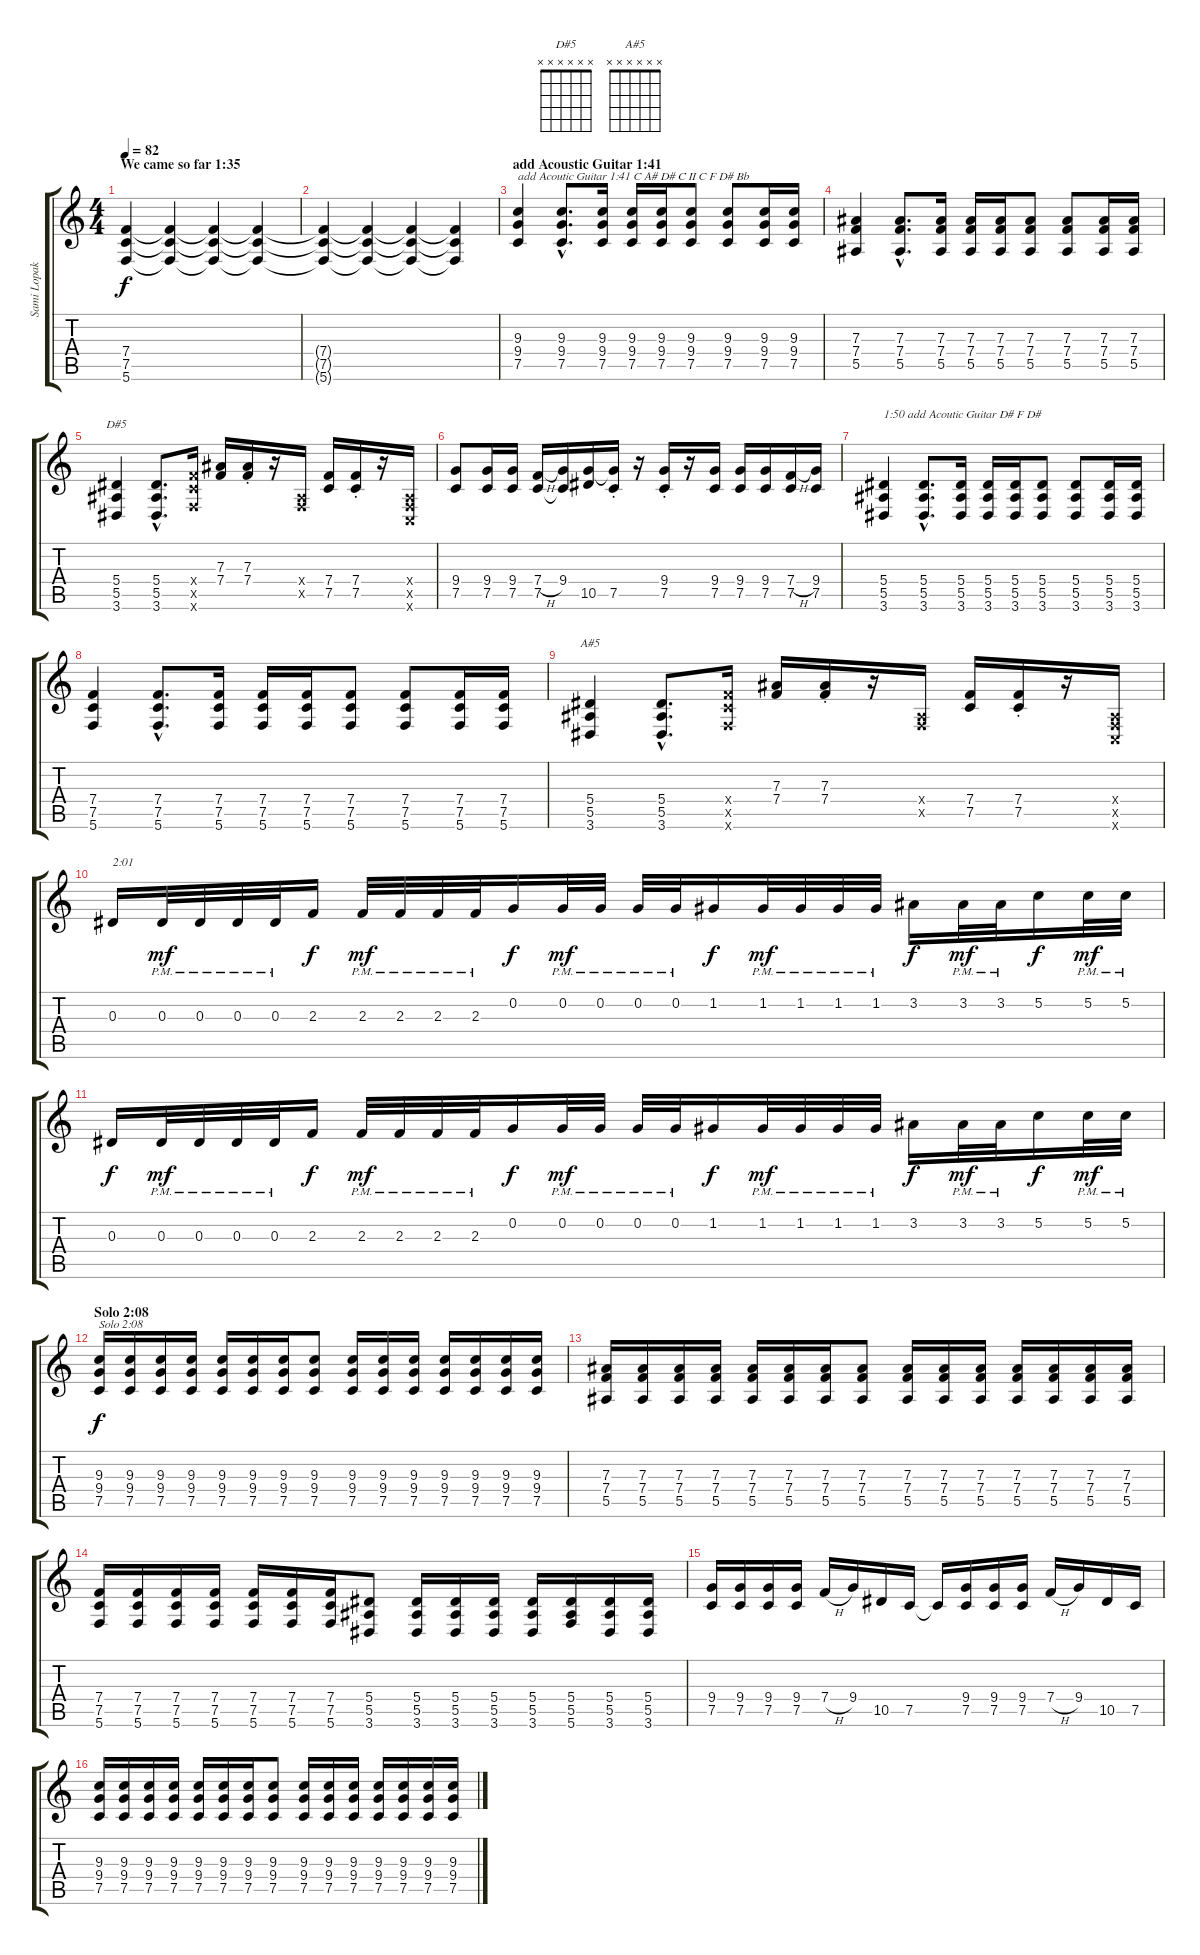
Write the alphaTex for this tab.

\track ("Sami Lopakka (Rhythm / Double Guitar)" "Sami Lopak") {instrument electricguitarjazz}
\staff {score tabs}
\tuning (C4 G3 Eb3 Bb2 F2 C2) {hide}
\chord ("D#5" x x x x x x)
\chord ("A#5" x x x x x x)
\ts (4 4)
\section ("" "We came so far 1:35")
\tempo 82
\clef g2
\ks c
(7.4 7.5 5.6).4{dy f} (7.4{t} 7.5{t} 5.6{t}).4 (7.4{t} 7.5{t} 5.6{t}).4 (7.4{t} 7.5{t} 5.6{t}).4 |
(7.4{t} 7.5{t} 5.6{t}).4 (7.4{t} 7.5{t} 5.6{t}).4 (7.4{t} 7.5{t} 5.6{t}).4 (7.4{t} 7.5{t} 5.6{t}).4 |
\section ("" "add Acoustic Guitar 1:41")
(9.3 9.4 7.5).4{txt "add Acoutic Guitar 1:41 C A# D# C II C F D# Bb"} (9.3{hac} 9.4{hac} 7.5{hac}).8{d} (9.3 9.4 7.5).16 (9.3 9.4 7.5).16 (9.3 9.4 7.5).16 (9.3 9.4 7.5).8 (9.3 9.4 7.5).8 (9.3 9.4 7.5).16 (9.3 9.4 7.5).16 |
(7.3 7.4 5.5).4 (7.3{hac} 7.4{hac} 5.5{hac}).8{d} (7.3 7.4 5.5).16 (7.3 7.4 5.5).16 (7.3 7.4 5.5).16 (7.3 7.4 5.5).8 (7.3 7.4 5.5).8 (7.3 7.4 5.5).16 (7.3 7.4 5.5).16 |
(5.4 5.5 3.6).4{ch "D#5"} (5.4{hac} 5.5{hac} 3.6{hac}).8{d} (7.4{x} 7.5{x} 5.6{x}).16 (7.3 7.4).16 (7.3{st} 7.4{st}).16 r.16 (0.4{x} 0.5{x}).16 (7.4 7.5).16 (7.4{st} 7.5{st}).16 r.16 (0.4{x} 0.5{x} 0.6{x}).16 |
(9.4 7.5).8 (9.4 7.5).16 (9.4 7.5).16 (7.4{h} 7.5).16 (9.4 7.5{t}).16 (9.4{t} 10.5).16 (9.4{t} 7.5{st}).16 r.16 (9.4{st} 7.5{st}).16 r.16 (9.4 7.5).16 (9.4 7.5).16 (9.4 7.5).16 (7.4{h} 7.5).16 (9.4 7.5).16 |
(5.4 5.5 3.6).4{txt "1:50 add Acoutic Guitar D# F D#"} (5.4{hac} 5.5{hac} 3.6{hac}).8{d} (5.4 5.5 3.6).16 (5.4 5.5 3.6).16 (5.4 5.5 3.6).16 (5.4 5.5 3.6).8 (5.4 5.5 3.6).8 (5.4 5.5 3.6).16 (5.4 5.5 3.6).16 |
(7.4 7.5 5.6).4 (7.4{hac} 7.5{hac} 5.6{hac}).8{d} (7.4 7.5 5.6).16 (7.4 7.5 5.6).16 (7.4 7.5 5.6).16 (7.4 7.5 5.6).8 (7.4 7.5 5.6).8 (7.4 7.5 5.6).16 (7.4 7.5 5.6).16 |
(5.4 5.5 3.6).4{ch "A#5"} (5.4{hac} 5.5{hac} 3.6{hac}).8{d} (7.4{x} 7.5{x} 5.6{x}).16 (7.3 7.4).16 (7.3{st} 7.4{st}).16 r.16 (0.4{x} 0.5{x}).16 (7.4 7.5).16 (7.4{st} 7.5{st}).16 r.16 (0.4{x} 0.5{x} 0.6{x}).16 |
0.3.16{txt "2:01"} 0.3{pm}.32{dy mf} 0.3{pm}.32 0.3{pm}.32 0.3{pm}.32 2.3.16{dy f} 2.3{pm}.32{dy mf} 2.3{pm}.32 2.3{pm}.32 2.3{pm}.32 0.2.16{dy f} 0.2{pm}.32{dy mf} 0.2{pm}.32 0.2{pm}.32 0.2{pm}.32 1.2.16{dy f} 1.2{pm}.32{dy mf} 1.2{pm}.32 1.2{pm}.32 1.2{pm}.32 3.2.16{dy f} 3.2{pm}.32{dy mf} 3.2{pm}.32 5.2.16{dy f} 5.2{pm}.32{dy mf} 5.2{pm}.32 |
0.3.16{dy f} 0.3{pm}.32{dy mf} 0.3{pm}.32 0.3{pm}.32 0.3{pm}.32 2.3.16{dy f} 2.3{pm}.32{dy mf} 2.3{pm}.32 2.3{pm}.32 2.3{pm}.32 0.2.16{dy f} 0.2{pm}.32{dy mf} 0.2{pm}.32 0.2{pm}.32 0.2{pm}.32 1.2.16{dy f} 1.2{pm}.32{dy mf} 1.2{pm}.32 1.2{pm}.32 1.2{pm}.32 3.2.16{dy f} 3.2{pm}.32{dy mf} 3.2{pm}.32 5.2.16{dy f} 5.2{pm}.32{dy mf} 5.2{pm}.32 |
\section ("" "Solo 2:08")
(9.3 9.4 7.5).16{txt "Solo 2:08" dy f} (9.3 9.4 7.5).16 (9.3 9.4 7.5).16 (9.3 9.4 7.5).16 (9.3 9.4 7.5).16 (9.3 9.4 7.5).16 (9.3 9.4 7.5).16 (9.3 9.4 7.5).8 (9.3 9.4 7.5).16 (9.3 9.4 7.5).16 (9.3 9.4 7.5).16 (9.3 9.4 7.5).16 (9.3 9.4 7.5).16 (9.3 9.4 7.5).16 (9.3 9.4 7.5).16 |
(7.3 7.4 5.5).16 (7.3 7.4 5.5).16 (7.3 7.4 5.5).16 (7.3 7.4 5.5).16 (7.3 7.4 5.5).16 (7.3 7.4 5.5).16 (7.3 7.4 5.5).16 (7.3 7.4 5.5).8 (7.3 7.4 5.5).16 (7.3 7.4 5.5).16 (7.3 7.4 5.5).16 (7.3 7.4 5.5).16 (7.3 7.4 5.5).16 (7.3 7.4 5.5).16 (7.3 7.4 5.5).16 |
(7.4 7.5 5.6).16 (7.4 7.5 5.6).16 (7.4 7.5 5.6).16 (7.4 7.5 5.6).16 (7.4 7.5 5.6).16 (7.4 7.5 5.6).16 (7.4 7.5 5.6).16 (5.4 5.5 3.6).8 (5.4 5.5 3.6).16 (5.4 5.5 3.6).16 (5.4 5.5 3.6).16 (5.4 5.5 3.6).16 (5.4 5.5 5.6).16 (5.4 5.5 3.6).16 (5.4 5.5 3.6).16 |
(9.4 7.5).16 (9.4 7.5).16 (9.4 7.5).16 (9.4 7.5).16 7.4{h}.16 9.4.16 10.5.16 7.5.16 7.5{t}.16 (9.4 7.5).16 (9.4 7.5).16 (9.4 7.5).16 7.4{h}.16 9.4.16 10.5.16 7.5.16 |
(9.3 9.4 7.5).16 (9.3 9.4 7.5).16 (9.3 9.4 7.5).16 (9.3 9.4 7.5).16 (9.3 9.4 7.5).16 (9.3 9.4 7.5).16 (9.3 9.4 7.5).16 (9.3 9.4 7.5).8 (9.3 9.4 7.5).16 (9.3 9.4 7.5).16 (9.3 9.4 7.5).16 (9.3 9.4 7.5).16 (9.3 9.4 7.5).16 (9.3 9.4 7.5).16 (9.3 9.4 7.5).16
